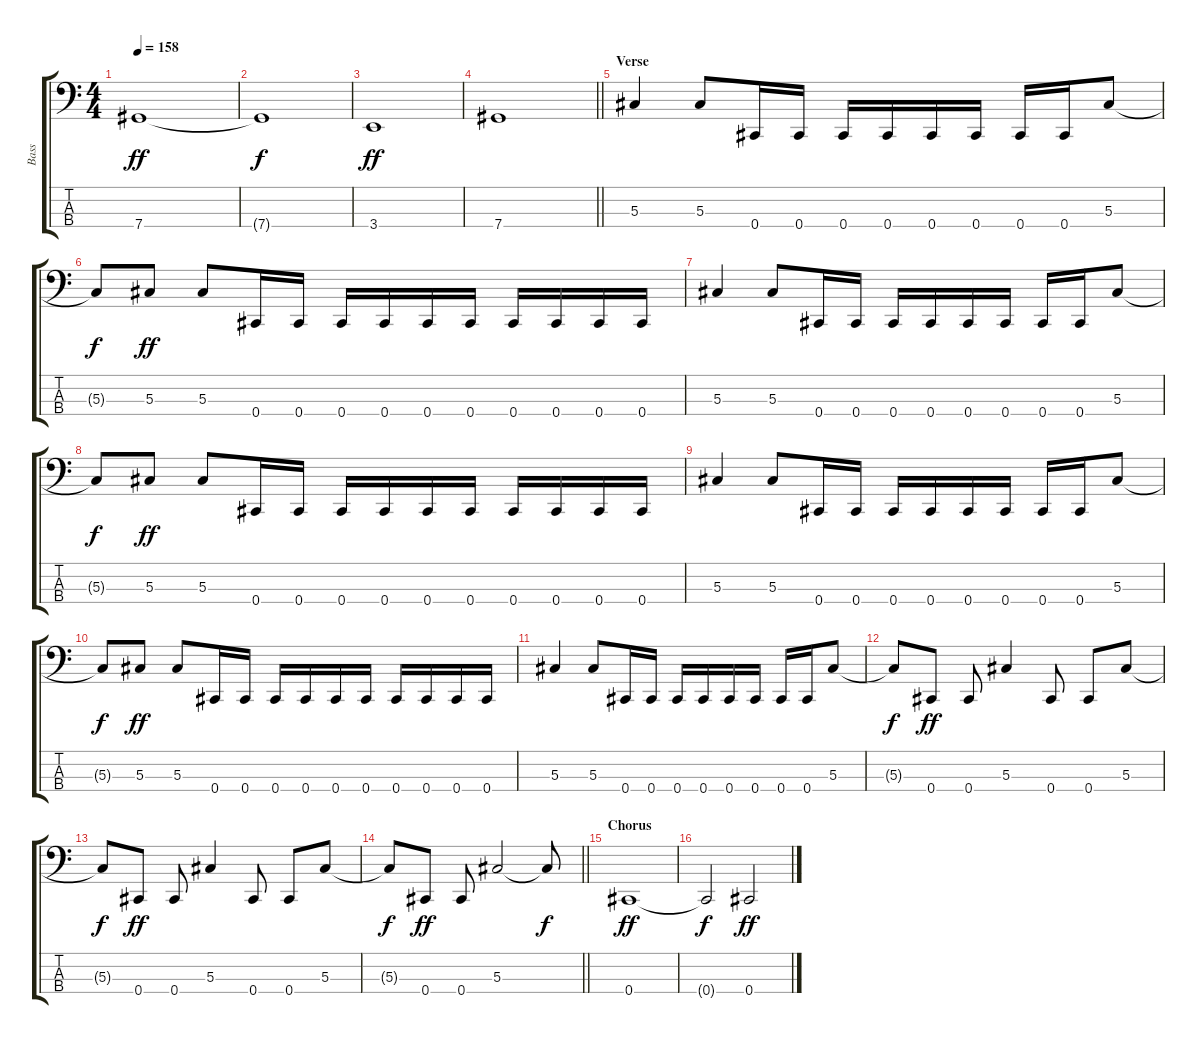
\track ("Bass" "Bass") {instrument contrabass}
\staff {score tabs}
\tuning (Gb2 Db2 Ab1 Db1) {hide}
\ts (4 4)
\tempo 158
\clef f4
\ks c
7.4.1{dy ff} |
7.4{t}.1{dy f} |
3.4.1{dy ff} |
\barLineRight lightlight
7.4.1 |
\section ("" "Verse")
5.3.4 5.3.8 0.4.16 0.4.16 0.4.16 0.4.16 0.4.16 0.4.16 0.4.16 0.4.16 5.3.8 |
5.3{t}.8{dy f} 5.3.8{dy ff} 5.3.8 0.4.16 0.4.16 0.4.16 0.4.16 0.4.16 0.4.16 0.4.16 0.4.16 0.4.16 0.4.16 |
5.3.4 5.3.8 0.4.16 0.4.16 0.4.16 0.4.16 0.4.16 0.4.16 0.4.16 0.4.16 5.3.8 |
5.3{t}.8{dy f} 5.3.8{dy ff} 5.3.8 0.4.16 0.4.16 0.4.16 0.4.16 0.4.16 0.4.16 0.4.16 0.4.16 0.4.16 0.4.16 |
5.3.4 5.3.8 0.4.16 0.4.16 0.4.16 0.4.16 0.4.16 0.4.16 0.4.16 0.4.16 5.3.8 |
5.3{t}.8{dy f} 5.3.8{dy ff} 5.3.8 0.4.16 0.4.16 0.4.16 0.4.16 0.4.16 0.4.16 0.4.16 0.4.16 0.4.16 0.4.16 |
5.3.4 5.3.8 0.4.16 0.4.16 0.4.16 0.4.16 0.4.16 0.4.16 0.4.16 0.4.16 5.3.8 |
5.3{t}.8{dy f} 0.4.8{dy ff} 0.4.8 5.3.4 0.4.8 0.4.8 5.3.8 |
5.3{t}.8{dy f} 0.4.8{dy ff} 0.4.8 5.3.4 0.4.8 0.4.8 5.3.8 |
\barLineRight lightlight
5.3{t}.8{dy f} 0.4.8{dy ff} 0.4.8 5.3.2 5.3{t}.8{dy f} |
\section ("" "Chorus")
0.4.1{dy ff} |
0.4{t}.2{dy f} 0.4{ss}.2{dy ff}
